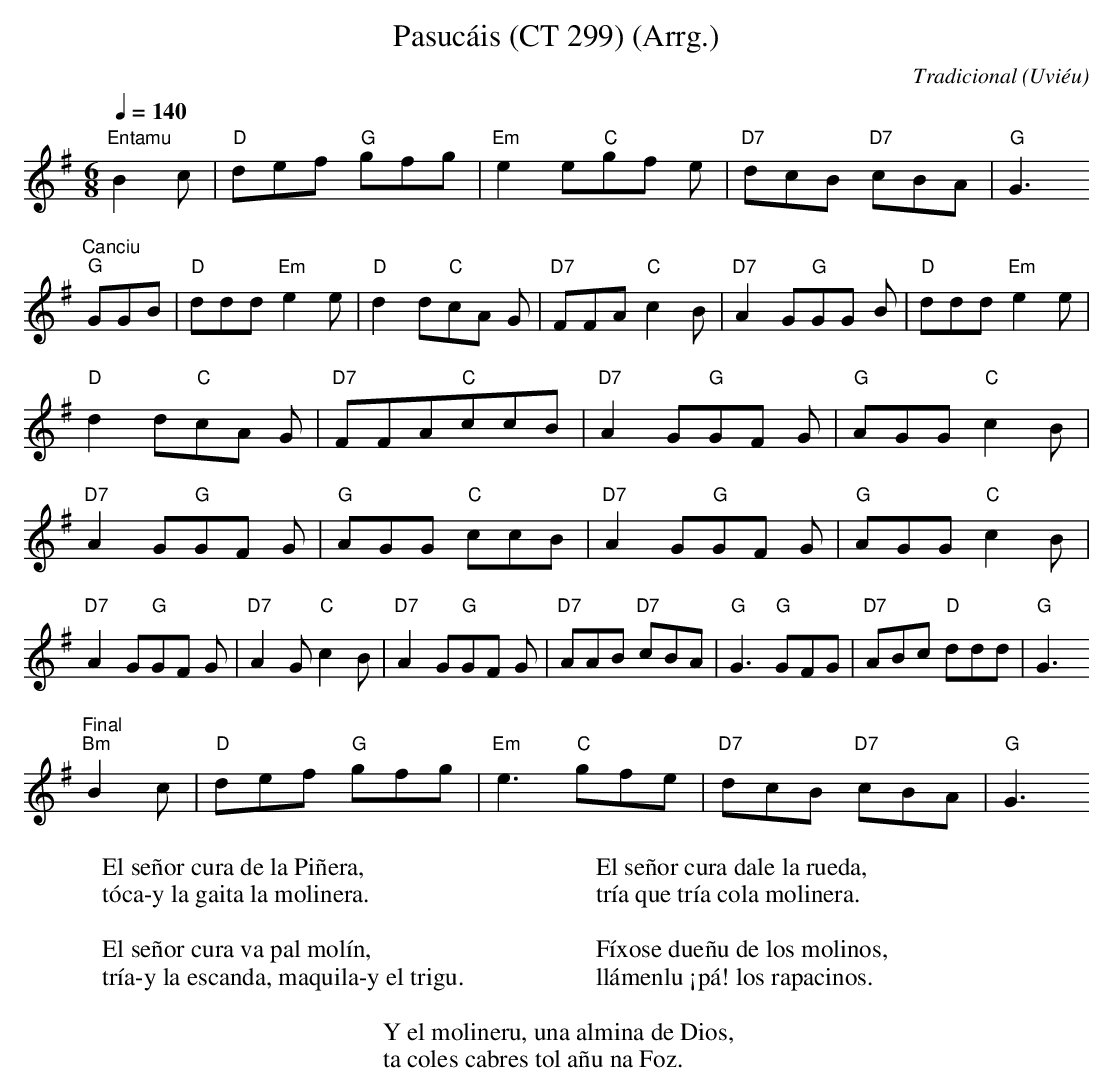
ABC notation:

X:1
T:Pasucáis (CT 299) (Arrg.)
C:Tradicional
O:Uviéu
M:6/8
L:1/8
Q:1/4=140
W:El señor cura de la Piñera,
W:tóca-y la gaita la molinera.
W:
W:El señor cura va pal molín,
W:tría-y la escanda, maquila-y el trigu.
W:
W:El señor cura dale la rueda,
W:tría que tría cola molinera.
W:
W:Fíxose dueñu de los molinos,
W:llámenlu ¡pá! los rapacinos.
W:
W:Y el molineru, una almina de Dios,
W:ta coles cabres tol añu na Foz.
K:G
"Entamu"
B2 c|"D"def "G"gfg|"Em"e2 e"C"gf e|"D7"dcB "D7"cBA|"G"G3!
"Canciu"
"G"GGB|
"D"ddd "Em"e2 e|"D"d2 d"C"cA G|"D7"FFA "C"c2 B|"D7"A2 G"G"GG B|
"D"ddd "Em"e2 e|"D"d2 d"C"cA G|"D7"FFA"C"ccB|"D7"A2 G"G"GF G|
"G"AGG "C"c2 B|"D7"A2 G"G"GF G|"G"AGG "C"ccB|"D7"A2 G"G"GF G|
"G"AGG "C"c2 B|"D7"A2 G"G"GF G|"D7"A2 G"C"c2 B|"D7"A2 G"G"GF G|
"D7"AAB "D7"cBA|"G"G3 "G"GFG|"D7"ABc "D"ddd|"G"G3!
"Final"
"Bm"B2 c|"D"def "G"gfg|"Em"e3 "C"gfe|"D7"dcB "D7"cBA|"G"G3
